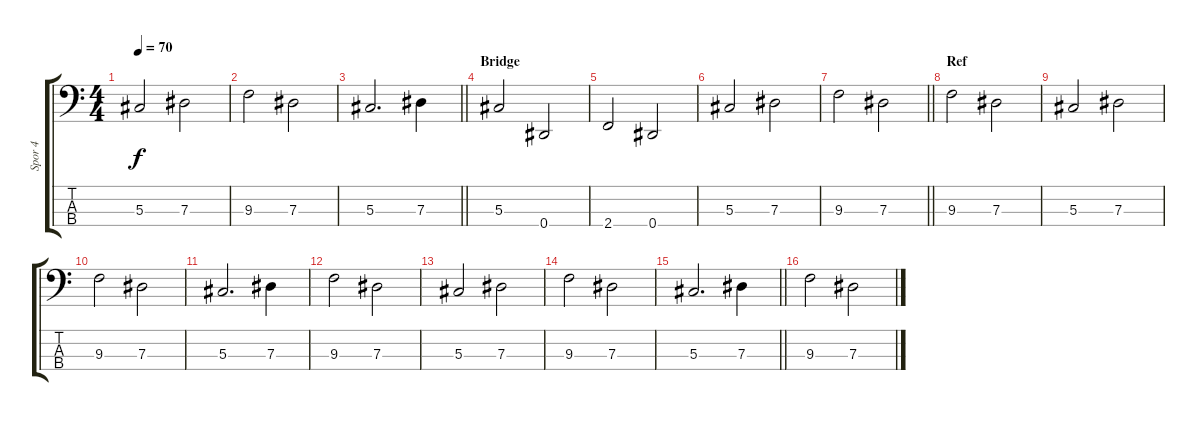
\track ("Spor 4" "Spor 4") {instrument electricbassfinger}
\staff {score tabs}
\tuning (Gb2 Db2 Ab1 Eb1) {hide}
\ts (4 4)
\tempo 70
\clef f4
\ks c
5.3.2{dy f} 7.3.2 |
9.3.2 7.3.2 |
\barLineRight lightlight
5.3.2{d} 7.3.4 |
\section ("" "Bridge")
5.3.2 0.4.2 |
2.4.2 0.4.2 |
5.3.2 7.3.2 |
\barLineRight lightlight
9.3.2 7.3.2 |
\section ("" "Ref")
9.3.2 7.3.2 |
5.3.2 7.3.2 |
9.3.2 7.3.2 |
5.3.2{d} 7.3.4 |
9.3.2 7.3.2 |
5.3.2 7.3.2 |
9.3.2 7.3.2 |
\barLineRight lightlight
5.3.2{d} 7.3.4 |
9.3.2 7.3.2
